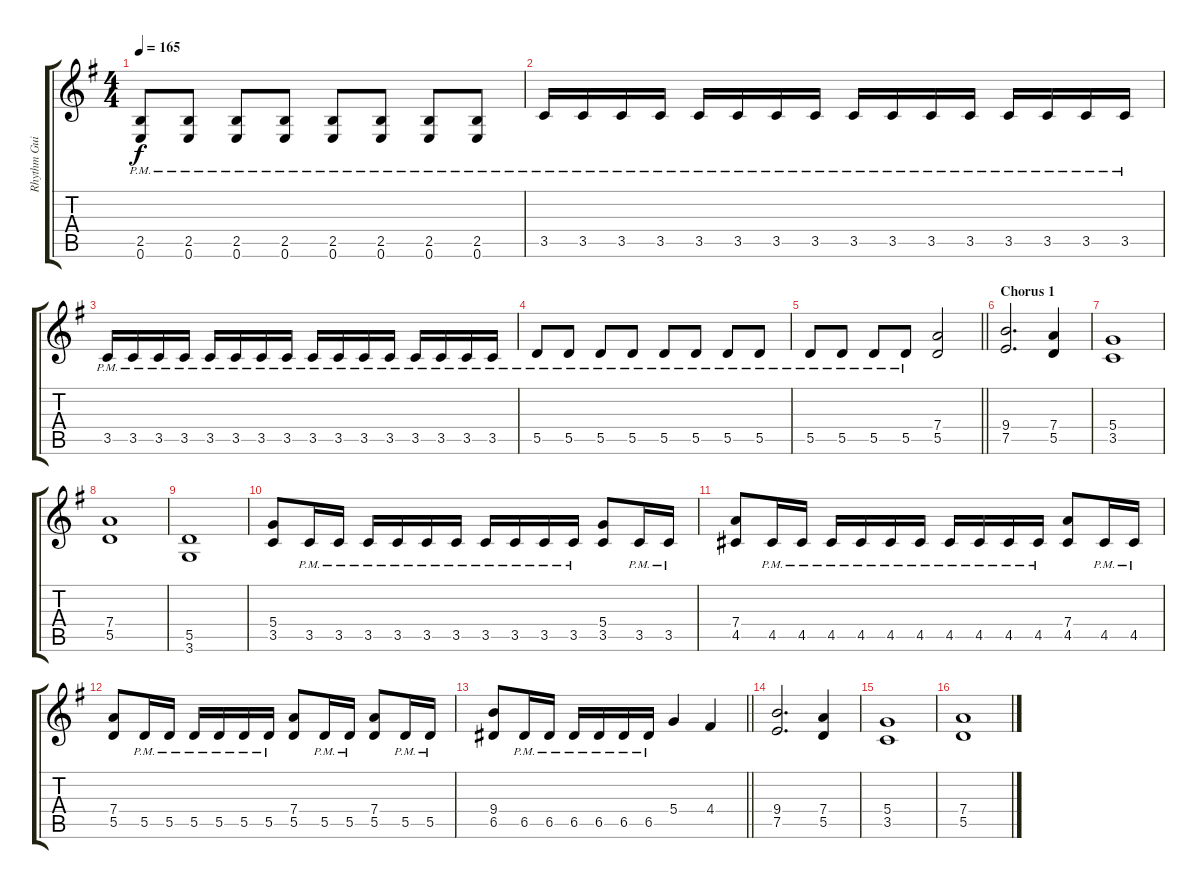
\track ("Rhythm Guitar 1: Juha-Pekka Alanen" "Rhythm Gui") {instrument distortionguitar}
\staff {score tabs}
\tuning (E4 B3 G3 D3 A2 E2) {hide}
\ts (4 4)
\tempo 165
\clef g2
\ks eminor
(2.5{pm} 0.6{pm}).8{dy f} (2.5{pm} 0.6{pm}).8 (2.5{pm} 0.6{pm}).8 (2.5{pm} 0.6{pm}).8 (2.5{pm} 0.6{pm}).8 (2.5{pm} 0.6{pm}).8 (2.5{pm} 0.6{pm}).8 (2.5{pm} 0.6{pm}).8 |
3.5{pm}.16 3.5{pm}.16 3.5{pm}.16 3.5{pm}.16 3.5{pm}.16 3.5{pm}.16 3.5{pm}.16 3.5{pm}.16 3.5{pm}.16 3.5{pm}.16 3.5{pm}.16 3.5{pm}.16 3.5{pm}.16 3.5{pm}.16 3.5{pm}.16 3.5{pm}.16 |
3.5{pm}.16 3.5{pm}.16 3.5{pm}.16 3.5{pm}.16 3.5{pm}.16 3.5{pm}.16 3.5{pm}.16 3.5{pm}.16 3.5{pm}.16 3.5{pm}.16 3.5{pm}.16 3.5{pm}.16 3.5{pm}.16 3.5{pm}.16 3.5{pm}.16 3.5{pm}.16 |
5.5{pm}.8 5.5{pm}.8 5.5{pm}.8 5.5{pm}.8 5.5{pm}.8 5.5{pm}.8 5.5{pm}.8 5.5{pm}.8 |
\barLineRight lightlight
5.5{pm}.8 5.5{pm}.8 5.5{pm}.8 5.5{pm}.8 (7.4 5.5).2 |
\section ("" "Chorus 1")
(9.4 7.5).2{d} (7.4 5.5).4 |
(5.4 3.5).1 |
(7.4 5.5).1 |
(5.5 3.6).1 |
(5.4 3.5).8 3.5{pm}.16 3.5{pm}.16 3.5{pm}.16 3.5{pm}.16 3.5{pm}.16 3.5{pm}.16 3.5{pm}.16 3.5{pm}.16 3.5{pm}.16 3.5{pm}.16 (5.4 3.5).8 3.5{pm}.16 3.5{pm}.16 |
(7.4 4.5).8 4.5{pm}.16 4.5{pm}.16 4.5{pm}.16 4.5{pm}.16 4.5{pm}.16 4.5{pm}.16 4.5{pm}.16 4.5{pm}.16 4.5{pm}.16 4.5{pm}.16 (7.4 4.5).8 4.5{pm}.16 4.5{pm}.16 |
(7.4 5.5).8 5.5{pm}.16 5.5{pm}.16 5.5{pm}.16 5.5{pm}.16 5.5{pm}.16 5.5{pm}.16 (7.4 5.5).8 5.5{pm}.16 5.5{pm}.16 (7.4 5.5).8 5.5{pm}.16 5.5{pm}.16 |
\barLineRight lightlight
(9.4 6.5).8 6.5{pm}.16 6.5{pm}.16 6.5{pm}.16 6.5{pm}.16 6.5{pm}.16 6.5{pm}.16 5.4.4 4.4.4 |
(9.4 7.5).2{d} (7.4 5.5).4 |
(5.4 3.5).1 |
(7.4 5.5).1
